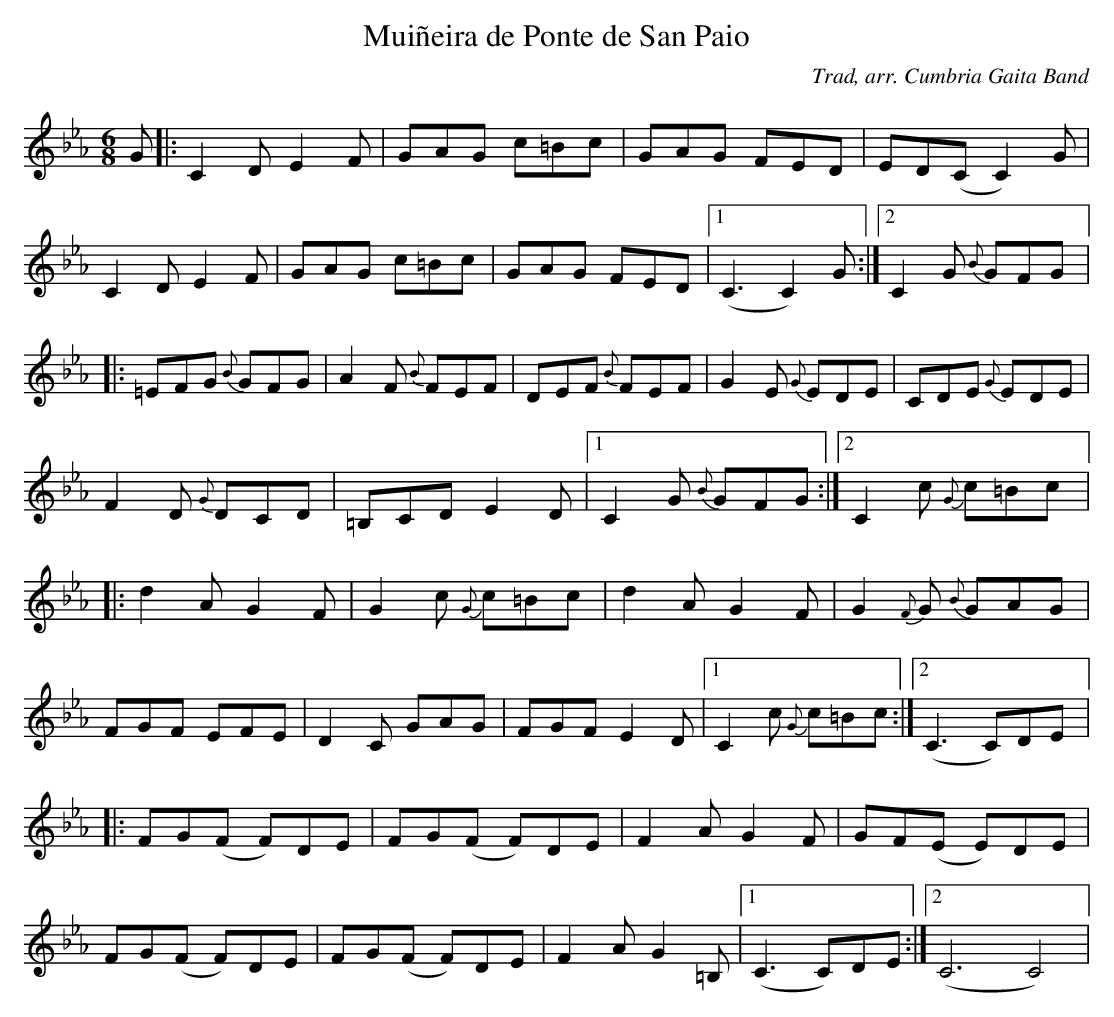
X:1
T:Muiñeira de Ponte de San Paio
C:Trad, arr. Cumbria Gaita Band
M:6/8
L:1/8
K:Ebmaj
G |:C2 D E2 F |GAG c=Bc |GAG FED |ED(C C2) G |
C2 D E2 F |GAG c=Bc |GAG FED | [1(C3 C2) G :| [2C2 G {B}GFG |:
=EFG {B}GFG |A2 F {B}FEF |DEF {B}FEF |G2 E {G}EDE |CDE {G}EDE |
F2 D {G}DCD |=B,CD E2 D | [1C2 G {B}GFG :| [2 C2 c {G}c=Bc |:
d2 A G2 F |G2 c {G}c=Bc |d2 A G2 F |G2 {F}G {B}GAG |
FGF EFE |D2 C GAG |FGF E2 D | [1C2 c {G}c=Bc :| [2(C3 C)DE |:
FG(F F)DE |FG(F F)DE |F2 A G2 F |GF(E E)DE |
FG(F F)DE |FG(F F)DE |F2 A G2 =B, | [1(C3 C)DE :| [2(C6 C4) |
